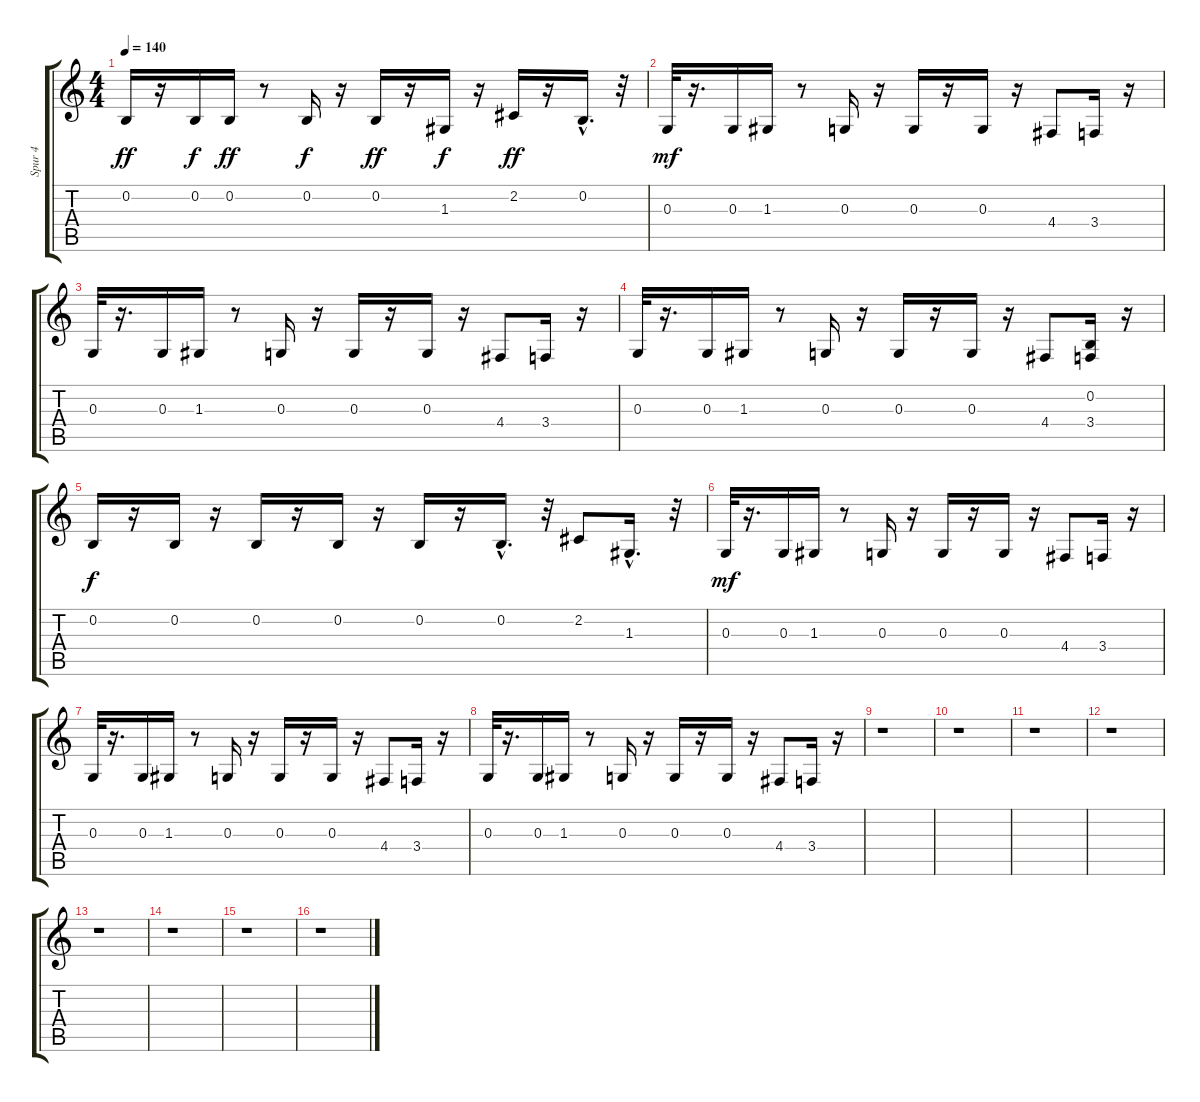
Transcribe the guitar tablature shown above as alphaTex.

\track ("Spur 4" "Spur 4") {instrument voiceoohs}
\staff {score tabs}
\tuning (E4 B3 G3 D3 A2 E2) {hide}
\ts (4 4)
\tempo 140
\clef g2
\ks c
0.2.16{dy ff} r.16 0.2.16{dy f} 0.2.16{dy ff} r.8 0.2.16{dy f} r.16 0.2.16{dy ff} r.16 1.3.16{dy f} r.16 2.2.16{dy ff} r.16 0.2{hac}.16{d} r.32 |
0.3.32{dy mf} r.16{d} 0.3.16 1.3.16 r.8 0.3.16 r.16 0.3.16 r.16 0.3.16 r.16 4.4.8 3.4.16 r.16 |
0.3.32 r.16{d} 0.3.16 1.3.16 r.8 0.3.16 r.16 0.3.16 r.16 0.3.16 r.16 4.4.8 3.4.16 r.16 |
0.3.32 r.16{d} 0.3.16 1.3.16 r.8 0.3.16 r.16 0.3.16 r.16 0.3.16 r.16 4.4.8 (0.2 3.4).16 r.16 |
0.2.16{dy f} r.16 0.2.16 r.16 0.2.16 r.16 0.2.16 r.16 0.2.16 r.16 0.2{hac}.16{d} r.32 2.2.8 1.3{hac}.16{d} r.32 |
0.3.32{dy mf} r.16{d} 0.3.16 1.3.16 r.8 0.3.16 r.16 0.3.16 r.16 0.3.16 r.16 4.4.8 3.4.16 r.16 |
0.3.32 r.16{d} 0.3.16 1.3.16 r.8 0.3.16 r.16 0.3.16 r.16 0.3.16 r.16 4.4.8 3.4.16 r.16 |
0.3.32 r.16{d} 0.3.16 1.3.16 r.8 0.3.16 r.16 0.3.16 r.16 0.3.16 r.16 4.4.8 3.4.16 r.16 |
r.1 |
r.1 |
r.1 |
r.1 |
r.1 |
r.1 |
r.1 |
r.1
